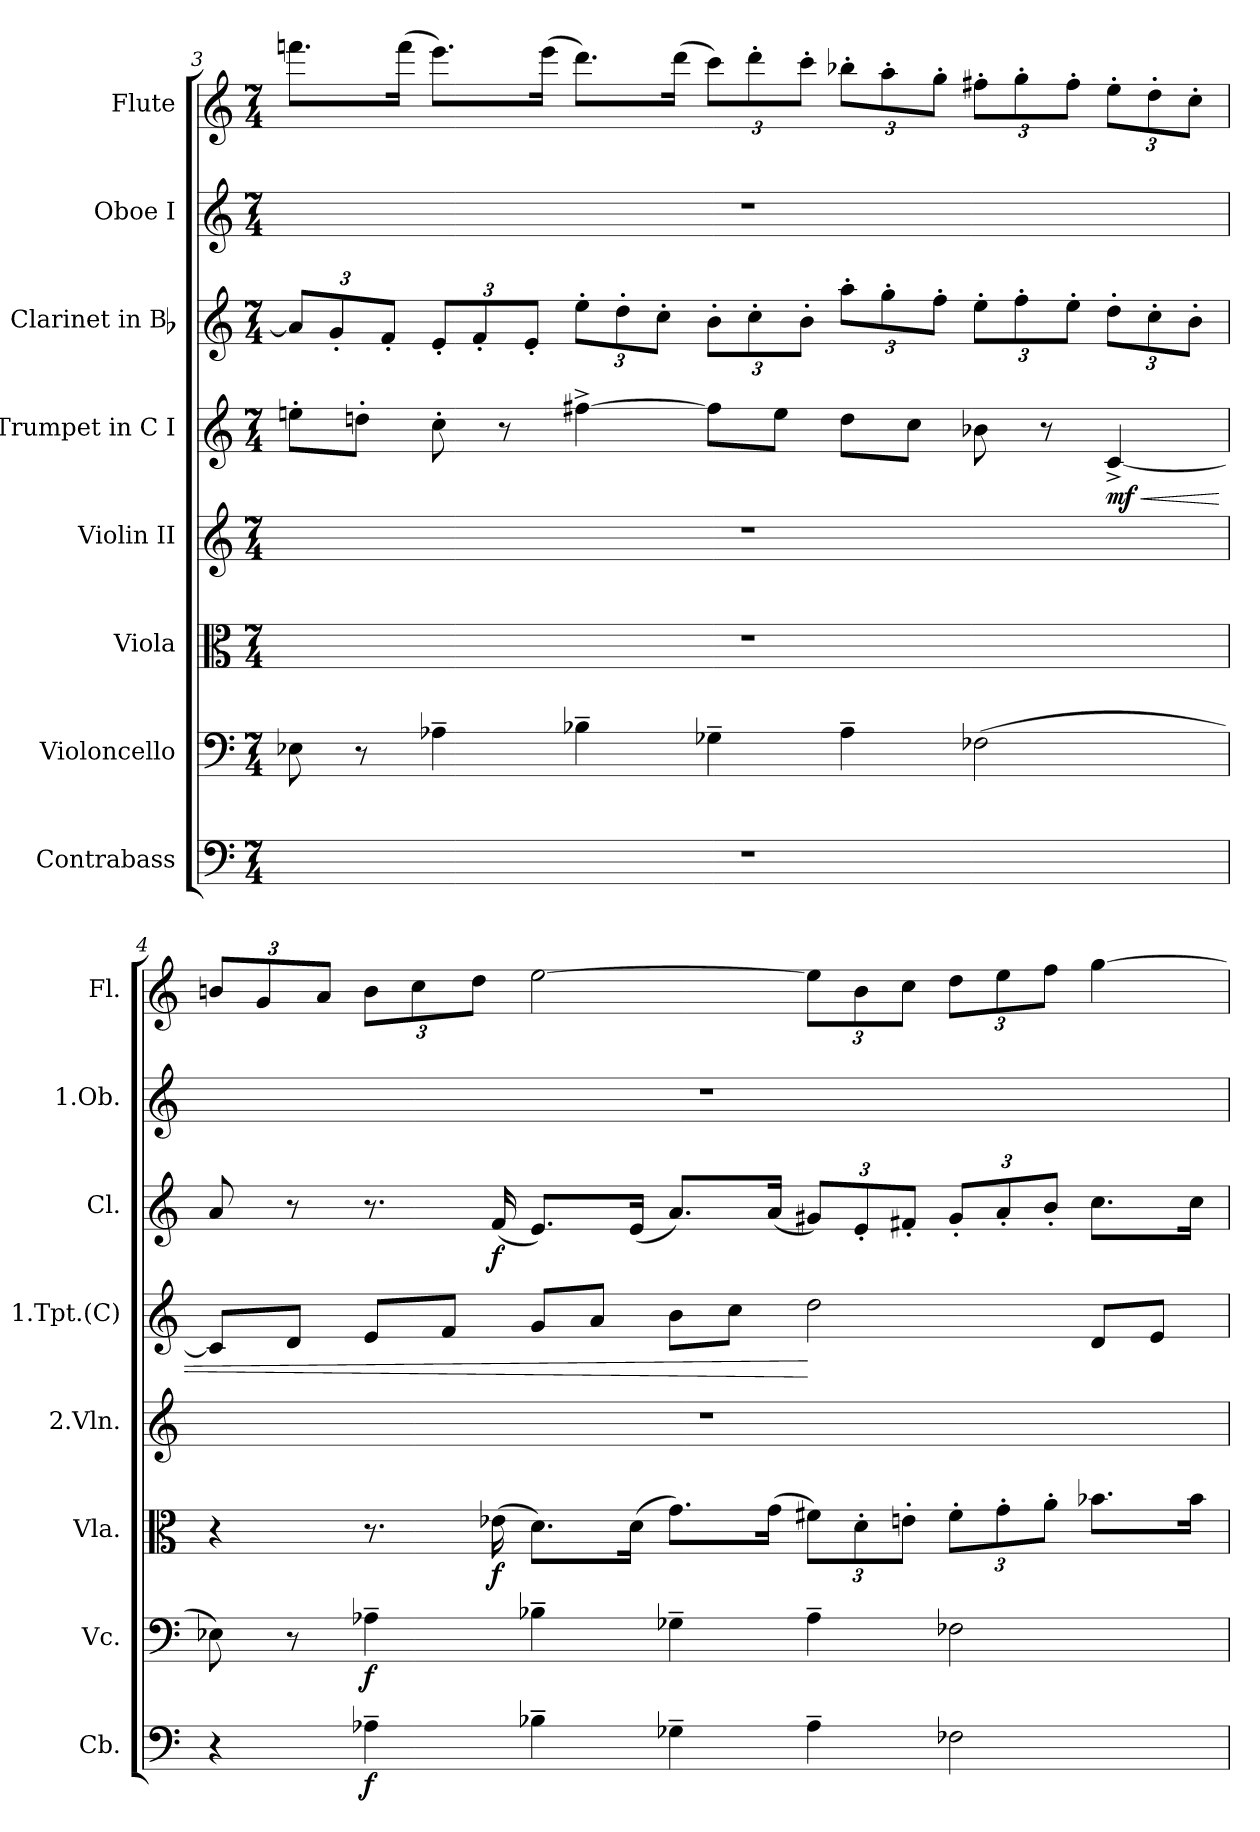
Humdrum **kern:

**kern	**dynam	**kern	**dynam	**kern	**dynam	**kern	**kern	**dynam	**kern	**dynam	**kern	**kern
*part8	*part8	*part7	*part7	*part6	*part6	*part5	*part4	*part4	*part3	*part3	*part2	*part1
*staff8	*staff8	*staff7	*staff7	*staff6	*staff6	*staff5	*staff4	*staff4	*staff3	*staff3	*staff2	*staff1
*I"Contrabass	*	*I"Violoncello	*	*I"Viola	*	*I"Violin II	*I"Trumpet in C I	*	*I"Clarinet in Bb	*	*I"Oboe I	*I"Flute
*I'Cb.	*	*I'Vc.	*	*I'Vla.	*	*I'2.Vln.	*I'1.Tpt.(C)	*	*I'Cl.	*	*I'1.Ob.	*I'Fl.
*clefF4	*	*clefF4	*	*clefC3	*	*clefG2	*clefG2	*	*clefG2	*	*clefG2	*clefG2
*ITrd7c12	*	*	*	*	*	*	*	*	*ITrd1c2	*	*	*
*k[]	*	*k[]	*	*k[]	*	*k[]	*k[]	*	*k[b-e-]	*	*k[]	*k[]
*M7/4	*	*M7/4	*	*M7/4	*	*M7/4	*M7/4	*	*M7/4	*	*M7/4	*M7/4
=3	=3	=3	=3	=3	=3	=3	=3	=3	=3	=3	=3	=3
4%7r	.	8E-X	.	4%7r	.	4%7r	8een'L	.	12gL]	.	4%7r	8.fffnL
.	.	.	.	.	.	.	.	.	12f'	.	.	.
.	.	8r	.	.	.	.	8ddn'J	.	.	.	.	.
.	.	.	.	.	.	.	.	.	12e-'J	.	.	.
.	.	.	.	.	.	.	.	.	.	.	.	(16fffJk
.	.	4A-X~	.	.	.	.	8cc'	.	12d'L	.	.	8.eeeL)
.	.	.	.	.	.	.	.	.	12e-'	.	.	.
.	.	.	.	.	.	.	8r	.	.	.	.	.
.	.	.	.	.	.	.	.	.	12d'J	.	.	.
.	.	.	.	.	.	.	.	.	.	.	.	(16eeeJk
.	.	4B-X~	.	.	.	.	[4ff#X^	.	12dd'L	.	.	8.dddL)
.	.	.	.	.	.	.	.	.	12cc'	.	.	.
.	.	.	.	.	.	.	.	.	12b-'J	.	.	.
.	.	.	.	.	.	.	.	.	.	.	.	(16dddJk
.	.	4G-X~	.	.	.	.	8ff#L]	.	12a'L	.	.	12cccL)
.	.	.	.	.	.	.	.	.	12b-'	.	.	12ddd'
.	.	.	.	.	.	.	8eeJ	.	.	.	.	.
.	.	.	.	.	.	.	.	.	12a'J	.	.	12ccc'J
.	.	4A-~	.	.	.	.	8ddL	.	12gg'L	.	.	12bb-X'L
.	.	.	.	.	.	.	.	.	12ff'	.	.	12aa'
.	.	.	.	.	.	.	8ccJ	.	.	.	.	.
.	.	.	.	.	.	.	.	.	12ee-'J	.	.	12gg'J
.	.	(2F-X	.	.	.	.	8b-X	.	12dd'L	.	.	12ff#X'L
.	.	.	.	.	.	.	.	.	12ee-'	.	.	12gg'
.	.	.	.	.	.	.	8r	.	.	.	.	.
.	.	.	.	.	.	.	.	.	12dd'J	.	.	12ff#'J
!	!	!	!	!	!	!	!	!LO:HP:b	!	!	!	!
.	.	.	.	.	.	.	[4c^	< mf	12cc'L	.	.	12ee'L
.	.	.	.	.	.	.	.	.	12b-'	.	.	12dd'
.	.	.	.	.	.	.	.	.	12a'J	.	.	12cc'J
=4	=4	=4	=4	=4	=4	=4	=4	=4	=4	=4	=4	=4
4r	.	8E-X)	.	4r	.	4%7r	8cL]	.	8g	.	4%7r	12bnL
.	.	.	.	.	.	.	.	.	.	.	.	12g
.	.	8r	.	.	.	.	8dJ	.	8r	.	.	.
.	.	.	.	.	.	.	.	.	.	.	.	12aJ
4AA-X~	f	4A-X~	f	8.r	.	.	8eL	.	8.r	.	.	12bL
.	.	.	.	.	.	.	.	.	.	.	.	12cc
.	.	.	.	.	.	.	8fJ	.	.	.	.	.
.	.	.	.	.	.	.	.	.	.	.	.	12ddJ
.	.	.	.	(16e-X	f	.	.	.	(16e-	f	.	.
4BB-X~	.	4B-X~	.	8.dL)	.	.	8gL	.	8.dL)	.	.	[2ee
.	.	.	.	.	.	.	8aJ	.	.	.	.	.
.	.	.	.	(16dJk	.	.	.	.	(16dJk	.	.	.
4GG-X~	.	4G-X~	.	8.gL)	.	.	8bL	.	8.gL)	.	.	.
.	.	.	.	.	.	.	8ccJ	.	.	.	.	.
.	.	.	.	(16gJk	.	.	.	.	(16gJk	.	.	.
4AA-~	.	4A-~	.	12f#XL)	.	.	2dd	[	12f#XL)	.	.	12eeL]
.	.	.	.	12d'	.	.	.	.	12d'	.	.	12b
.	.	.	.	12en'J	.	.	.	.	12en'J	.	.	12ccJ
2FF-X	.	2F-X	.	12f#'L	.	.	.	.	12f#'L	.	.	12ddL
.	.	.	.	12g'	.	.	.	.	12g'	.	.	12ee
.	.	.	.	12a'J	.	.	.	.	12a'J	.	.	12ffJ
.	.	.	.	8.b-XL	.	.	8dL	.	8.b-L	.	.	[4gg
.	.	.	.	.	.	.	8eJ	.	.	.	.	.
.	.	.	.	16b-Jk	.	.	.	.	16b-Jk	.	.	.
=	=	=	=	=	=	=	=	=	=	=	=	=
*-	*-	*-	*-	*-	*-	*-	*-	*-	*-	*-	*-	*-
